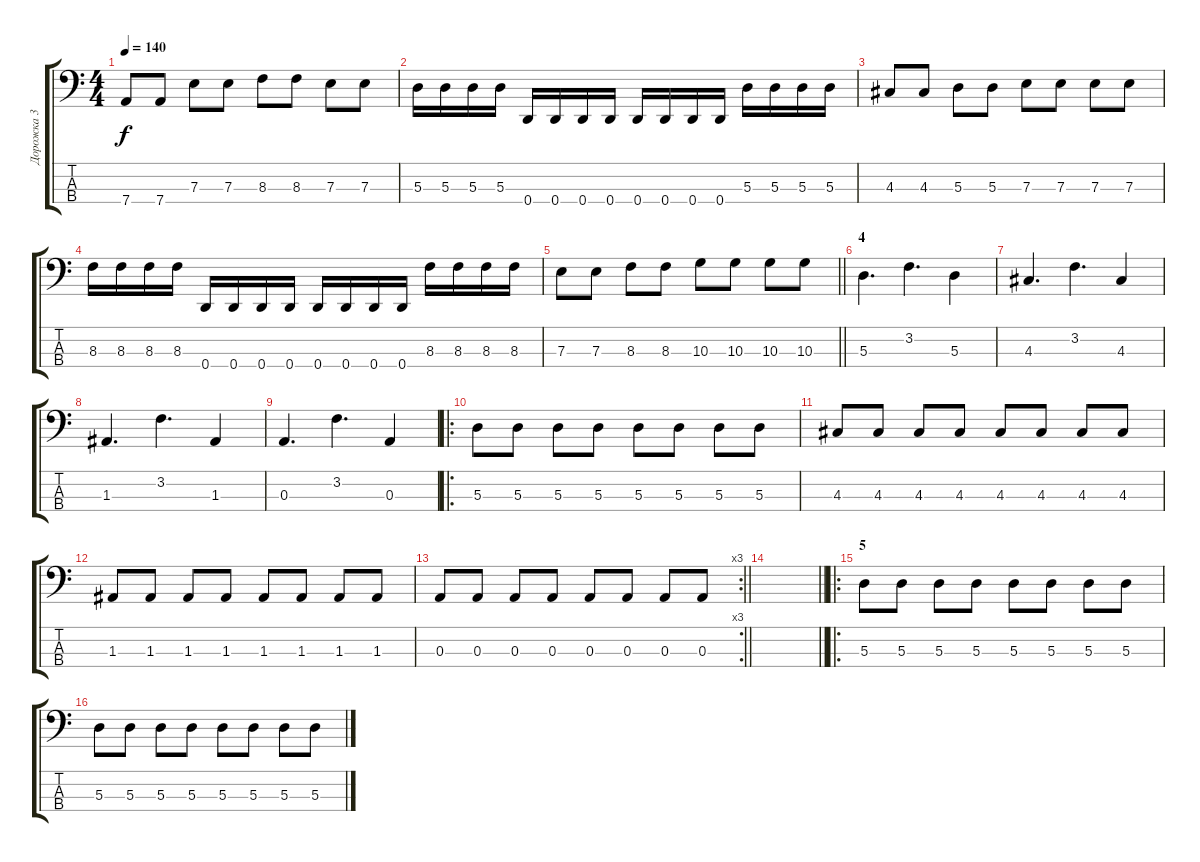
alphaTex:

\track ("Дорожка 3" "Дорожка 3") {instrument electricbassfinger}
\staff {score tabs}
\tuning (G2 D2 A1 D1) {hide}
\ts (4 4)
\tempo 140
\clef f4
\ks c
7.4.8{dy f} 7.4.8 7.3.8 7.3.8 8.3.8 8.3.8 7.3.8 7.3.8 |
5.3.16 5.3.16 5.3.16 5.3.16 0.4.16 0.4.16 0.4.16 0.4.16 0.4.16 0.4.16 0.4.16 0.4.16 5.3.16 5.3.16 5.3.16 5.3.16 |
4.3.8 4.3.8 5.3.8 5.3.8 7.3.8 7.3.8 7.3.8 7.3.8 |
8.3.16 8.3.16 8.3.16 8.3.16 0.4.16 0.4.16 0.4.16 0.4.16 0.4.16 0.4.16 0.4.16 0.4.16 8.3.16 8.3.16 8.3.16 8.3.16 |
\barLineRight lightlight
7.3.8 7.3.8 8.3.8 8.3.8 10.3.8 10.3.8 10.3.8 10.3.8 |
\section ("" "4")
5.3.4{d} 3.2.4{d} 5.3.4 |
4.3.4{d} 3.2.4{d} 4.3.4 |
1.3.4{d} 3.2.4{d} 1.3.4 |
0.3.4{d} 3.2.4{d} 0.3.4 |
\ro
5.3.8 5.3.8 5.3.8 5.3.8 5.3.8 5.3.8 5.3.8 5.3.8 |
4.3.8 4.3.8 4.3.8 4.3.8 4.3.8 4.3.8 4.3.8 4.3.8 |
1.3.8 1.3.8 1.3.8 1.3.8 1.3.8 1.3.8 1.3.8 1.3.8 |
\rc 3
\barLineRight lightlight
0.3.8 0.3.8 0.3.8 0.3.8 0.3.8 0.3.8 0.3.8 0.3.8 |
\barLineRight lightlight
|
\ro
\section ("" "5")
5.3.8 5.3.8 5.3.8 5.3.8 5.3.8 5.3.8 5.3.8 5.3.8 |
5.3.8 5.3.8 5.3.8 5.3.8 5.3.8 5.3.8 5.3.8 5.3.8
